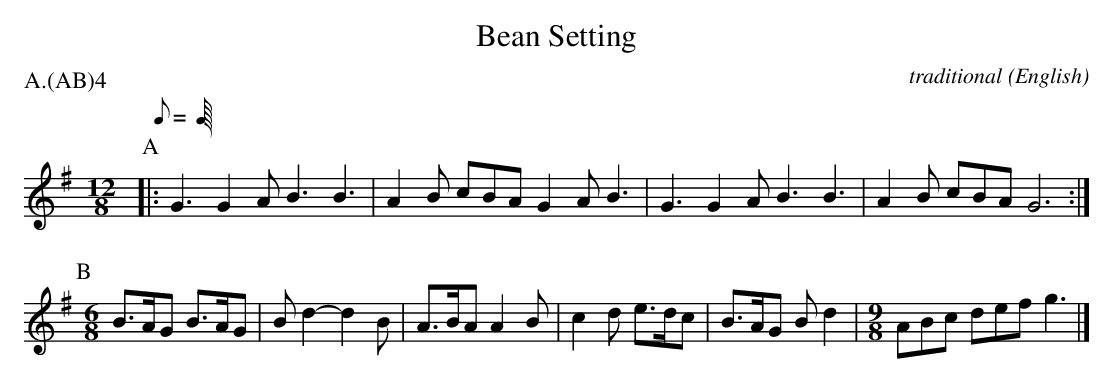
X:1
T:Bean Setting
C:traditional
M:12/8
L:1/8
O:English
P:A.(AB)4
K:G major
Q:C3=76
P:A
|: G3 G2A B3 B3 | A2B cBA G2A B3 | G3 G2A B3 B3 | A2B cBA G6 :|
P:B
M:6/8
B>AG B>AG | Bd2-d2B | A>BA A2B | c2d e>dc | B>AG Bd2 |\
M:9/8
ABc def g3 |]
